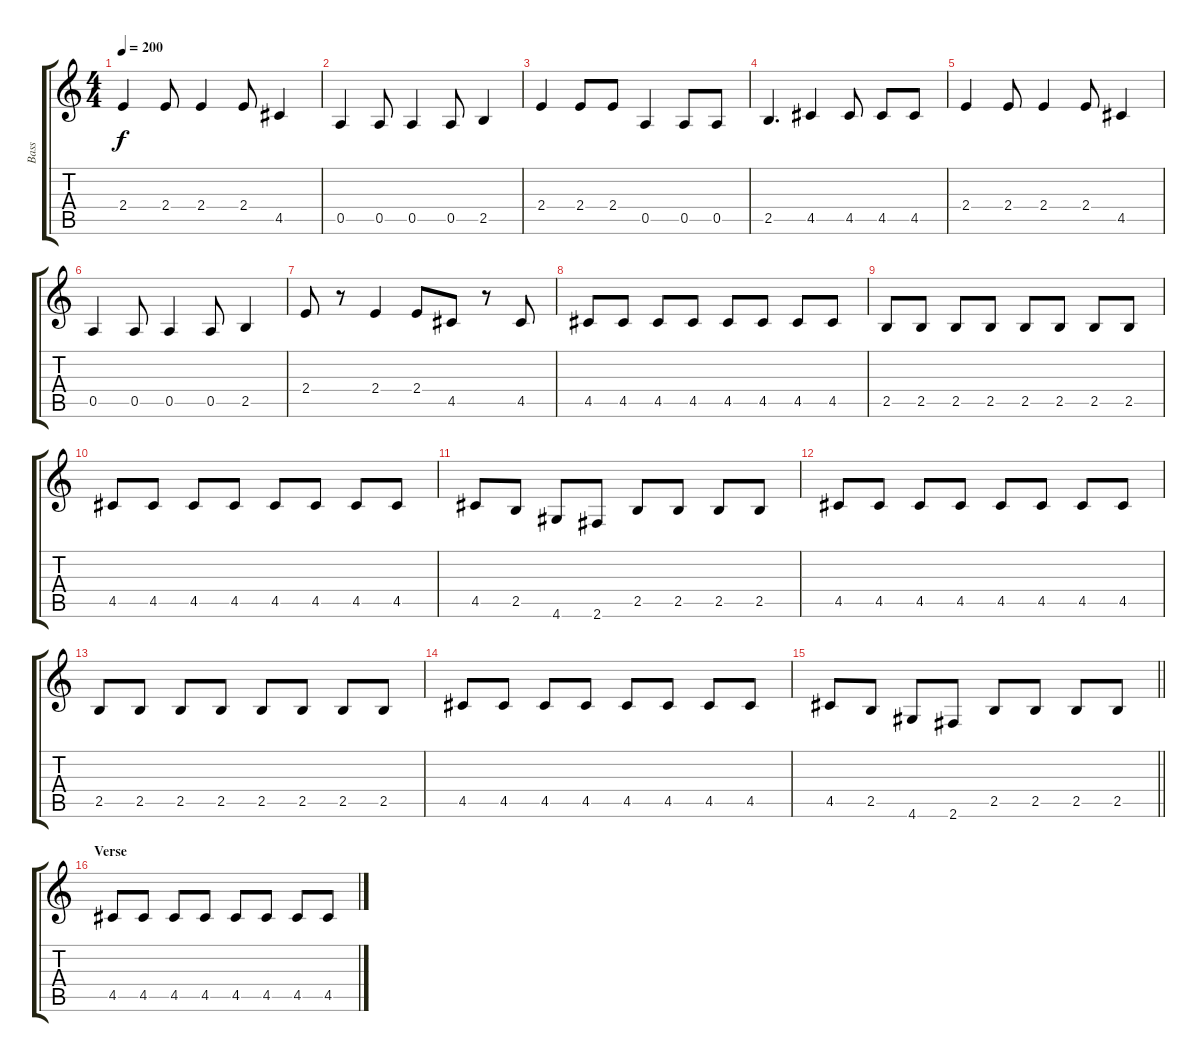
\track ("Bass" "Bass") {instrument electricbassfinger}
\staff {score tabs}
\tuning (E4 B3 G3 D3 A2 E2) {hide}
\ts (4 4)
\tempo 200
\clef g2
\ks c
2.4.4{dy f} 2.4.8 2.4.4 2.4.8 4.5.4 |
0.5.4 0.5.8 0.5.4 0.5.8 2.5.4 |
2.4.4 2.4.8 2.4.8 0.5.4 0.5.8 0.5.8 |
2.5.4{d} 4.5.4 4.5.8 4.5.8 4.5.8 |
2.4.4 2.4.8 2.4.4 2.4.8 4.5.4 |
0.5.4 0.5.8 0.5.4 0.5.8 2.5.4 |
2.4.8 r.8 2.4.4 2.4.8 4.5.8 r.8 4.5.8 |
4.5.8 4.5.8 4.5.8 4.5.8 4.5.8 4.5.8 4.5.8 4.5.8 |
2.5.8 2.5.8 2.5.8 2.5.8 2.5.8 2.5.8 2.5.8 2.5.8 |
4.5.8 4.5.8 4.5.8 4.5.8 4.5.8 4.5.8 4.5.8 4.5.8 |
4.5.8 2.5.8 4.6.8 2.6.8 2.5.8 2.5.8 2.5.8 2.5.8 |
4.5.8 4.5.8 4.5.8 4.5.8 4.5.8 4.5.8 4.5.8 4.5.8 |
2.5.8 2.5.8 2.5.8 2.5.8 2.5.8 2.5.8 2.5.8 2.5.8 |
4.5.8 4.5.8 4.5.8 4.5.8 4.5.8 4.5.8 4.5.8 4.5.8 |
\barLineRight lightlight
4.5.8 2.5.8 4.6.8 2.6.8 2.5.8 2.5.8 2.5.8 2.5.8 |
\section ("" "Verse")
4.5.8 4.5.8 4.5.8 4.5.8 4.5.8 4.5.8 4.5.8 4.5.8
